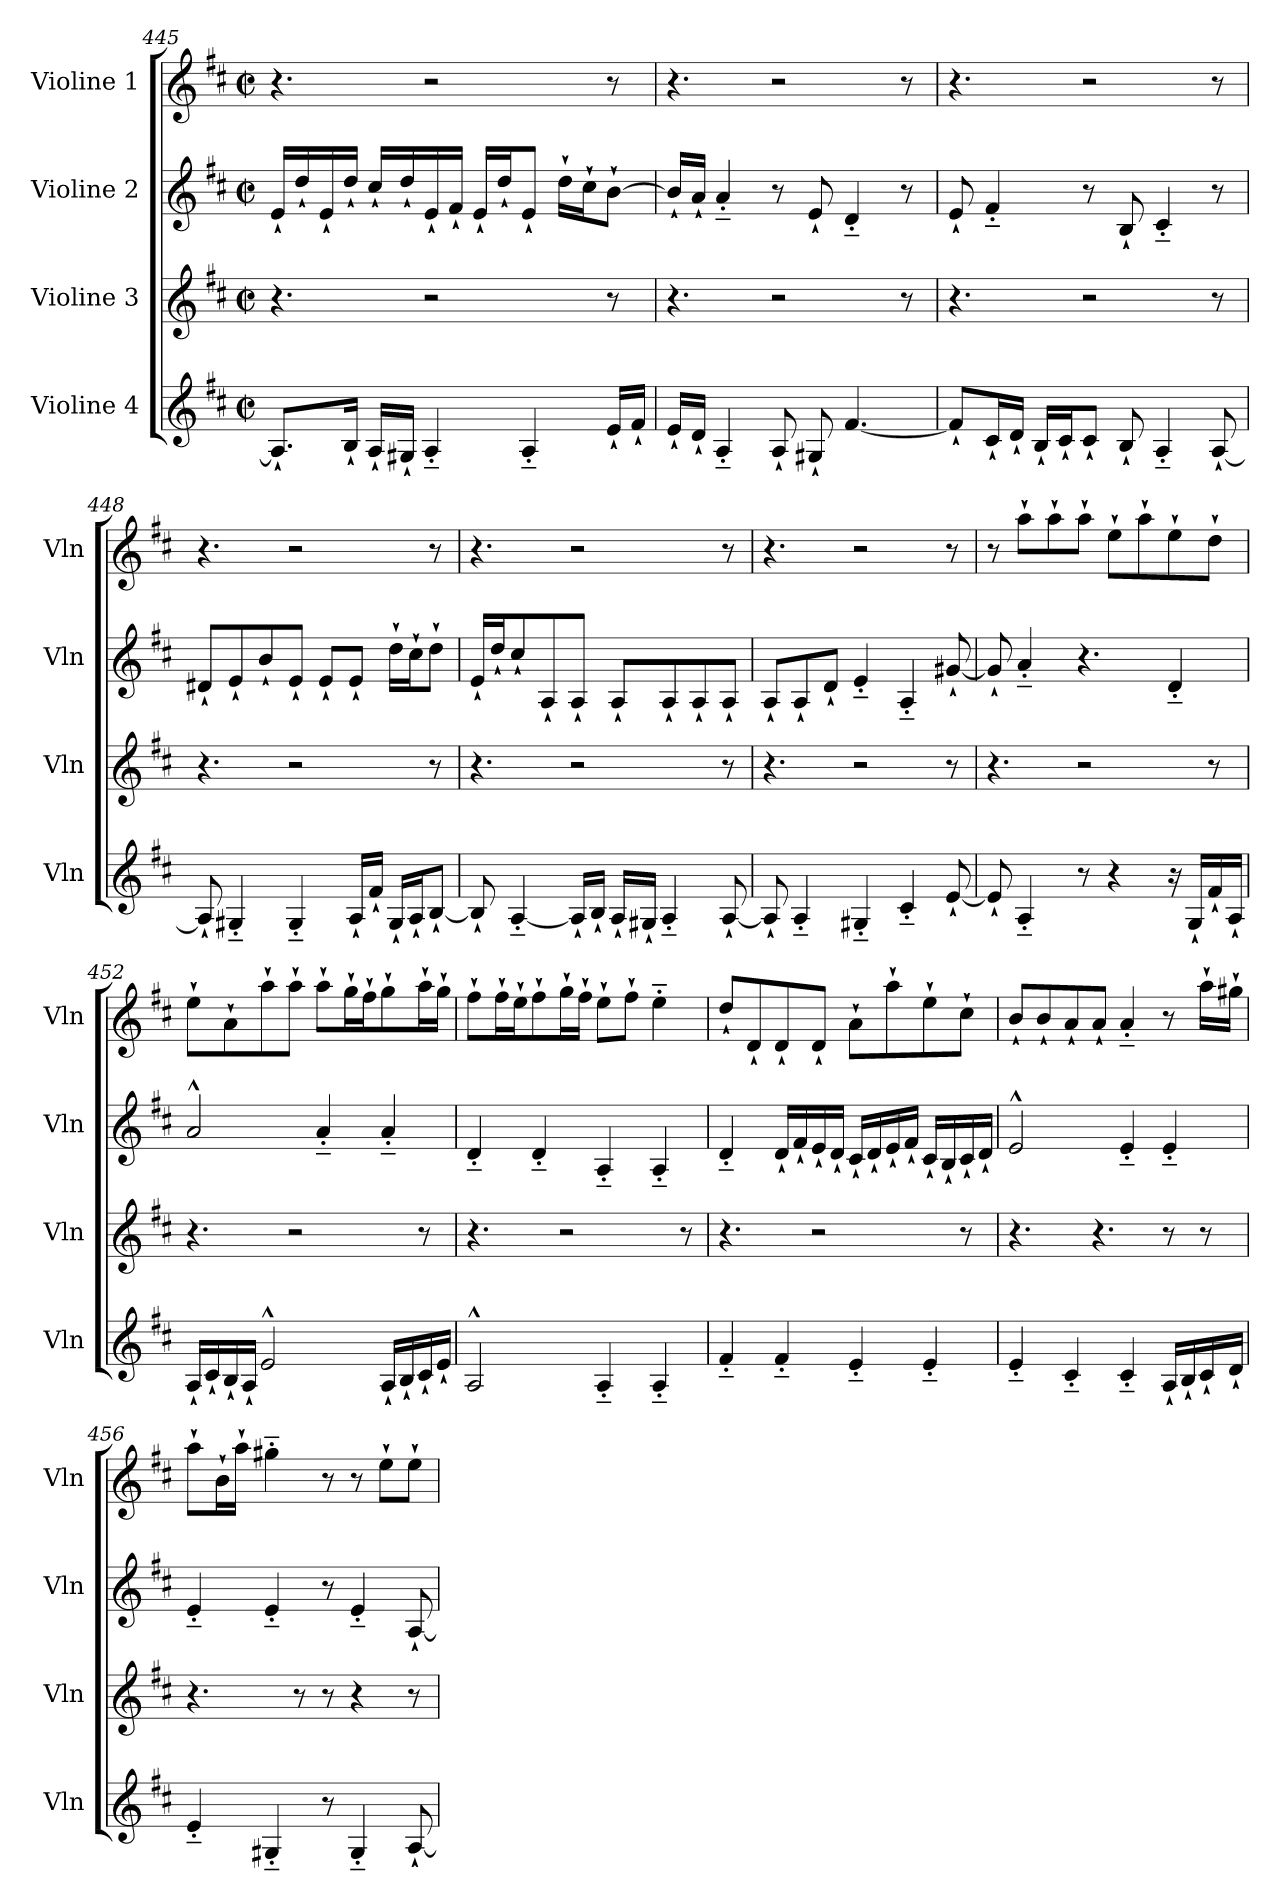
**kern	**kern	**kern	**kern
*part4	*part3	*part2	*part1
*staff4	*staff3	*staff2	*staff1
*I"Violine 4	*I"Violine 3	*I"Violine 2	*I"Violine 1
*I'Vln	*I'Vln	*I'Vln	*I'Vln
*clefG2	*clefG2	*clefG2	*clefG2
*k[f#c#]	*k[f#c#]	*k[f#c#]	*k[f#c#]
*D:	*D:	*D:	*D:
*M2/2	*M2/2	*M2/2	*M2/2
*met(c|)	*met(c|)	*met(c|)	*met(c|)
=445	=445	=445	=445
8.A`/L]	4.r	16e`/LL	4.r
.	.	16dd`/	.
.	.	16e`/	.
16B`/Jk	.	16dd`/JJ	.
16A`/LL	.	16cc#`/LL	.
16G#X`/JJ	.	16dd`/	.
4A~'/	2r	16e`/	2r
.	.	16f#`/JJ	.
.	.	16e`/LL	.
.	.	16dd`/J	.
4A~'/	.	8e`/J	.
.	.	16dd`\LL	.
.	.	16cc#`\J	.
16e`/LL	8r	[8b`\J	8r
16f#`/JJ	.	.	.
!!LO:PB:g=z
=446	=446	=446	=446
16e`/LL	4.r	16b`/LL]	4.r
16d`/JJ	.	16a`/JJ	.
4A~'/	.	4a~'/	.
8A`/	2r	8r	2r
8G#X`/	.	8e`/	.
[4.f#/	.	4d~'/	.
.	8r	8r	8r
=447	=447	=447	=447
8f#`/L]	4.r	8e`/	4.r
16c#`/L	.	4f#~'/	.
16d`/JJ	.	.	.
16B`/LL	.	.	.
16c#`/J	.	.	.
8c#`/J	2r	8r	2r
8B`/	.	8B`/	.
4A~'/	.	4c#~'/	.
[8A`/	8r	8r	8r
=448	=448	=448	=448
8A`/]	4.r	8d#X`/L	4.r
4G#X~'/	.	8e`/	.
.	.	8b`/	.
4G#~'/	2r	8e`/J	2r
.	.	8e`/L	.
16A`/LL	.	8e`/J	.
16f#`/JJ	.	.	.
16G#`/LL	.	16dd`\LL	.
16A`/J	.	16cc#`\J	.
[8B`/J	8r	8dd`\J	8r
!!LO:LB:g=z
=449	=449	=449	=449
8B`/]	4.r	16e`/LL	4.r
.	.	16dd`/J	.
[4A~'/	.	8cc#`/	.
.	.	8A`/	.
16A`/LL]	2r	8A`/J	2r
16B`/JJ	.	.	.
16A`/LL	.	8A`/L	.
16G#X`/JJ	.	.	.
4A~'/	.	8A`/	.
.	.	8A`/	.
[8A`/	8r	8A`/J	8r
=450	=450	=450	=450
8A`/]	4.r	8A`/L	4.r
4A~'/	.	8A`/	.
.	.	8d`/J	.
4G#X~'/	2r	4e~'/	2r
4c#~'/	.	4A~'/	.
[8e`/	8r	[8g#X`/	8r
=451	=451	=451	=451
8e`/]	4.r	8g#`/]	8r
4A~'/	.	4a~'/	8aa`\L
.	.	.	8aa`\
8r	2r	4.r	8aa`\J
4r	.	.	8ee`\L
.	.	.	8aa`\
16r	.	4d~'/	8ee`\
16G`/LL	.	.	.
16f#`/	8r	.	8dd`\J
16A`/JJ	.	.	.
!!LO:LB:g=z
=452	=452	=452	=452
16A`/LL	4.r	2a^^/	8ee`\L
16c#`/	.	.	.
16B`/	.	.	8a`\
16A`/JJ	.	.	.
2e^^/	.	.	8aa`\
.	2r	.	8aa`\J
.	.	4a~'/	8aa`\L
.	.	.	16gg`\L
.	.	.	16ff#`\J
16A`/LL	.	4a~'/	8gg`\
16B`/	.	.	.
16c#`/	8r	.	16aa`\L
16e`/JJ	.	.	16gg`\JJ
=453	=453	=453	=453
2A^^/	4.r	4d~'/	8ff#`\L
.	.	.	16ff#`\L
.	.	.	16ee`\J
.	.	4d~'/	8ff#`\
.	2r	.	16gg`\L
.	.	.	16ff#`\JJ
4A~'/	.	4A~'/	8ee`\L
.	.	.	8ff#`\J
4A~'/	.	4A~'/	4ee~'\
.	8r	.	.
=454	=454	=454	=454
4f#~'/	4.r	4d~'/	8dd`/L
.	.	.	8d`/
4f#~'/	.	16d`/LL	8d`/
.	.	16f#`/	.
.	2r	16e`/	8d`/J
.	.	16d`/JJ	.
4e~'/	.	16c#`/LL	8a`\L
.	.	16d`/	.
.	.	16e`/	8aa`\
.	.	16f#`/JJ	.
4e~'/	.	16c#`/LL	8ee`\
.	.	16B`/	.
.	8r	16c#`/	8cc#`\J
.	.	16d`/JJ	.
!!LO:PB:g=z
=455	=455	=455	=455
4e~'/	4.r	2e^^/	8b`/L
.	.	.	8b`/
4c#~'/	.	.	8a`/
.	4.r	.	8a`/J
4c#~'/	.	4e~'/	4a~'/
16A`/LL	8r	4e~'/	8r
16B`/	.	.	.
16c#`/	8r	.	16aa`\LL
16d`/JJ	.	.	16gg#X`\JJ
=456	=456	=456	=456
4e~'/	4.r	4e~'/	8aa`\L
.	.	.	16b`\L
.	.	.	16aa`\JJ
4G#X~'/	.	4e~'/	4gg#X~'\
.	8r	.	.
8r	8r	8r	8r
4G#~'/	4r	4e~'/	8r
.	.	.	8ee`\L
[8A`/	8r	[8A`/	8ee`\J
=	=	=	=
*-	*-	*-	*-
